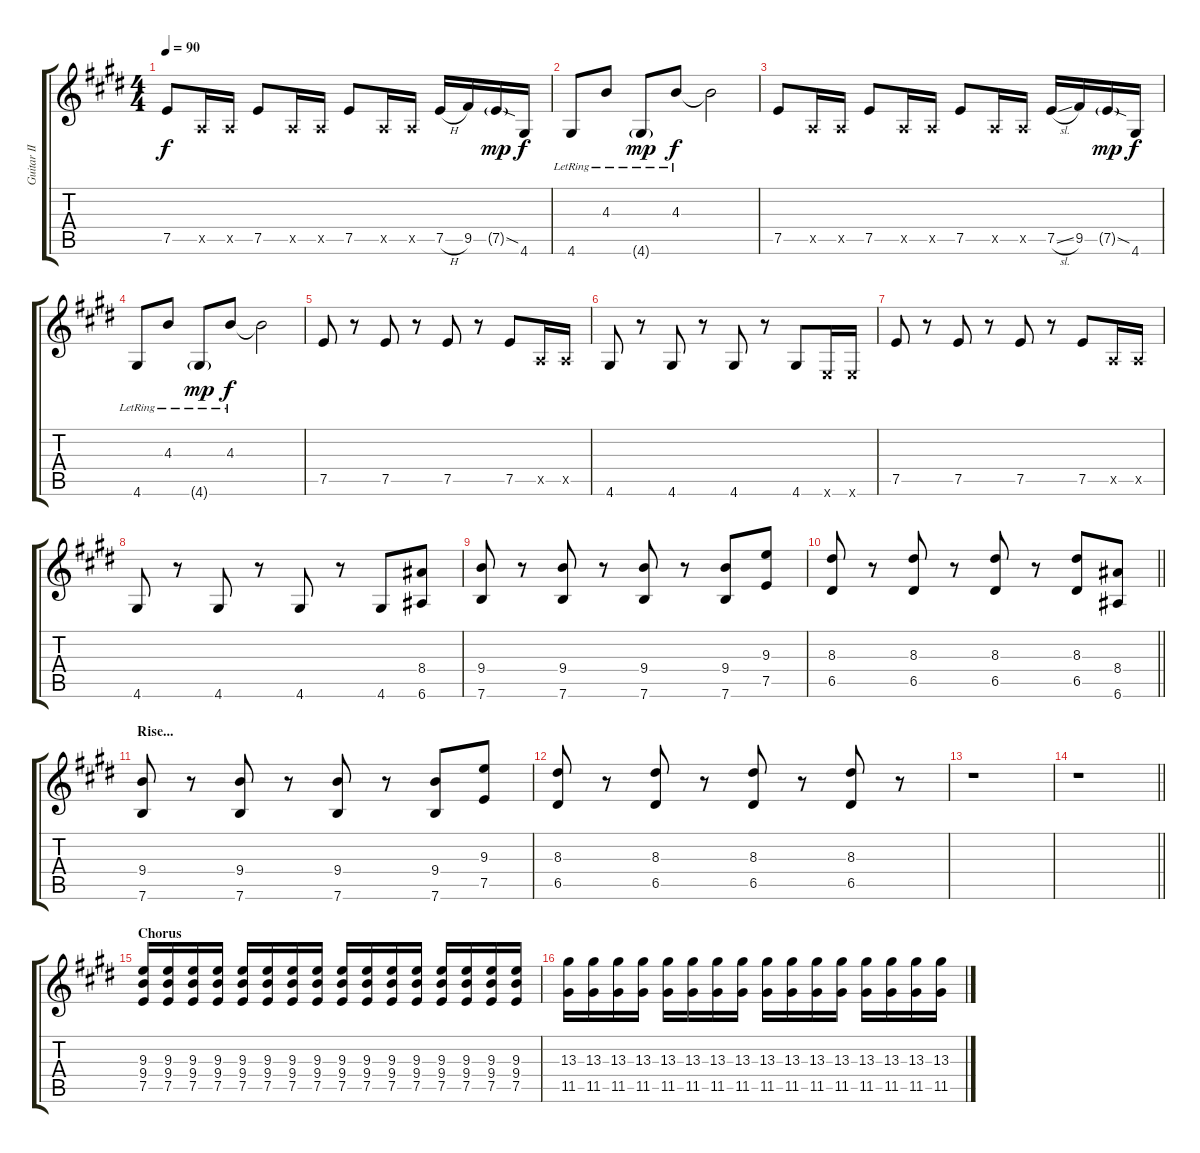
\track ("Guitar II" "Guitar II") {instrument electricguitarclean}
\staff {score tabs}
\tuning (E4 B3 G3 D3 A2 E2) {hide}
\ts (4 4)
\tempo 90
\clef g2
\ks e
7.5.8{dy f} 0.5{x}.16 0.5{x}.16 7.5.8 0.5{x}.16 0.5{x}.16 7.5.8 0.5{x}.16 0.5{x}.16 7.5{h}.16 9.5.16 7.5{sod g}.16{dy mp} 4.6.16{dy f} |
4.6{lr}.8 4.3{lr}.8 4.6{g lr}.8{dy mp} 4.3{lr}.8{dy f} 4.3{t}.2 |
7.5.8 0.5{x}.16 0.5{x}.16 7.5.8 0.5{x}.16 0.5{x}.16 7.5.8 0.5{x}.16 0.5{x}.16 7.5{sl}.16 9.5.16 7.5{sod g}.16{dy mp} 4.6.16{dy f} |
4.6{lr}.8 4.3{lr}.8 4.6{g lr}.8{dy mp} 4.3{lr}.8{dy f} 4.3{t}.2 |
7.5.8 r.8 7.5.8 r.8 7.5.8 r.8 7.5.8 0.5{x}.16 0.5{x}.16 |
4.6.8 r.8 4.6.8 r.8 4.6.8 r.8 4.6.8 0.6{x}.16 0.6{x}.16 |
7.5.8 r.8 7.5.8 r.8 7.5.8 r.8 7.5.8 0.5{x}.16 0.5{x}.16 |
4.6.8 r.8 4.6.8 r.8 4.6.8 r.8 4.6.8 (8.4 6.6).8 |
(9.4 7.6).8 r.8 (9.4 7.6).8 r.8 (9.4 7.6).8 r.8 (9.4 7.6).8 (9.3 7.5).8 |
\barLineRight lightlight
(8.3 6.5).8 r.8 (8.3 6.5).8 r.8 (8.3 6.5).8 r.8 (8.3 6.5).8 (8.4 6.6).8 |
\section ("" "Rise...")
(9.4 7.6).8 r.8 (9.4 7.6).8 r.8 (9.4 7.6).8 r.8 (9.4 7.6).8 (9.3 7.5).8 |
(8.3 6.5).8 r.8 (8.3 6.5).8 r.8 (8.3 6.5).8 r.8 (8.3 6.5).8 r.8 |
r.1 |
\barLineRight lightlight
r.1 |
\section ("" "Chorus")
(9.3 9.4 7.5).16{instrument distortionguitar} (9.3 9.4 7.5).16 (9.3 9.4 7.5).16 (9.3 9.4 7.5).16 (9.3 9.4 7.5).16 (9.3 9.4 7.5).16 (9.3 9.4 7.5).16 (9.3 9.4 7.5).16 (9.3 9.4 7.5).16 (9.3 9.4 7.5).16 (9.3 9.4 7.5).16 (9.3 9.4 7.5).16 (9.3 9.4 7.5).16 (9.3 9.4 7.5).16 (9.3 9.4 7.5).16 (9.3 9.4 7.5).16 |
(13.3 11.5).16 (13.3 11.5).16 (13.3 11.5).16 (13.3 11.5).16 (13.3 11.5).16 (13.3 11.5).16 (13.3 11.5).16 (13.3 11.5).16 (13.3 11.5).16 (13.3 11.5).16 (13.3 11.5).16 (13.3 11.5).16 (13.3 11.5).16 (13.3 11.5).16 (13.3 11.5).16 (13.3 11.5).16
